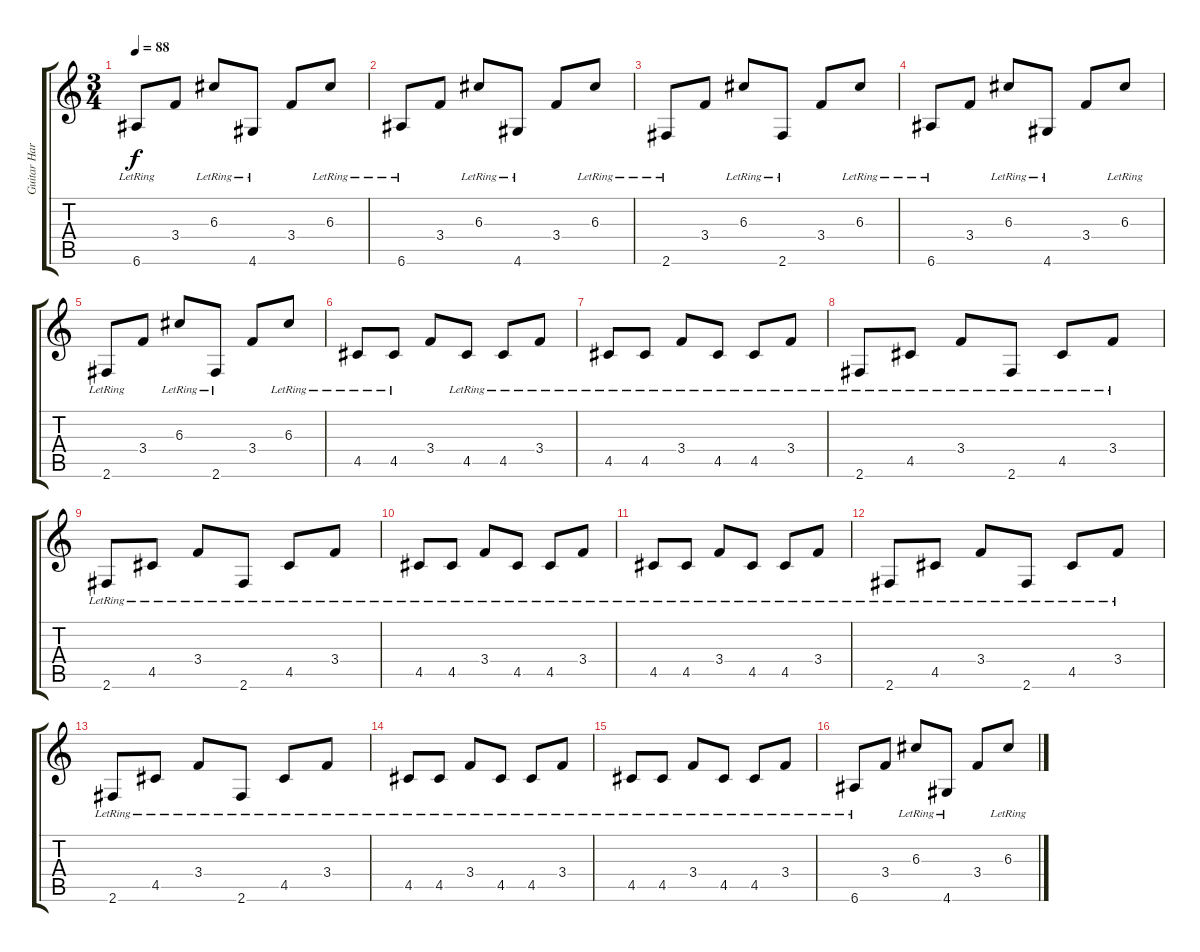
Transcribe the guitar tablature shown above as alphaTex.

\track ("Guitar Harmony" "Guitar Har") {instrument acousticguitarnylon}
\staff {score tabs}
\tuning (E4 B3 G3 D3 A2 E2) {hide}
\ts (3 4)
\tempo 88
\clef g2
\ks c
6.6{lr}.8{dy f} 3.4.8 6.3{lr}.8 4.6{lr}.8 3.4.8 6.3{lr}.8 |
6.6{lr}.8 3.4.8 6.3{lr}.8 4.6{lr}.8 3.4.8 6.3{lr}.8 |
2.6{lr}.8 3.4.8 6.3{lr}.8 2.6{lr}.8 3.4.8 6.3{lr}.8 |
6.6{lr}.8 3.4.8 6.3{lr}.8 4.6{lr}.8 3.4.8 6.3{lr}.8 |
2.6{lr}.8 3.4.8 6.3{lr}.8 2.6{lr}.8 3.4.8 6.3{lr}.8 |
4.5{lr}.8 4.5{lr}.8 3.4.8 4.5{lr}.8 4.5{lr}.8 3.4{lr}.8 |
4.5{lr}.8 4.5{lr}.8 3.4{lr}.8 4.5{lr}.8 4.5{lr}.8 3.4{lr}.8 |
2.6{lr}.8 4.5{lr}.8 3.4{lr}.8 2.6{lr}.8 4.5{lr}.8 3.4{lr}.8 |
2.6{lr}.8 4.5{lr}.8 3.4{lr}.8 2.6{lr}.8 4.5{lr}.8 3.4{lr}.8 |
4.5{lr}.8 4.5{lr}.8 3.4{lr}.8 4.5{lr}.8 4.5{lr}.8 3.4{lr}.8 |
4.5{lr}.8 4.5{lr}.8 3.4{lr}.8 4.5{lr}.8 4.5{lr}.8 3.4{lr}.8 |
2.6{lr}.8 4.5{lr}.8 3.4{lr}.8 2.6{lr}.8 4.5{lr}.8 3.4{lr}.8 |
2.6{lr}.8 4.5{lr}.8 3.4{lr}.8 2.6{lr}.8 4.5{lr}.8 3.4{lr}.8 |
4.5{lr}.8 4.5{lr}.8 3.4{lr}.8 4.5{lr}.8 4.5{lr}.8 3.4{lr}.8 |
4.5{lr}.8 4.5{lr}.8 3.4{lr}.8 4.5{lr}.8 4.5{lr}.8 3.4{lr}.8 |
6.6{lr}.8 3.4.8 6.3{lr}.8 4.6{lr}.8 3.4.8 6.3{lr}.8
